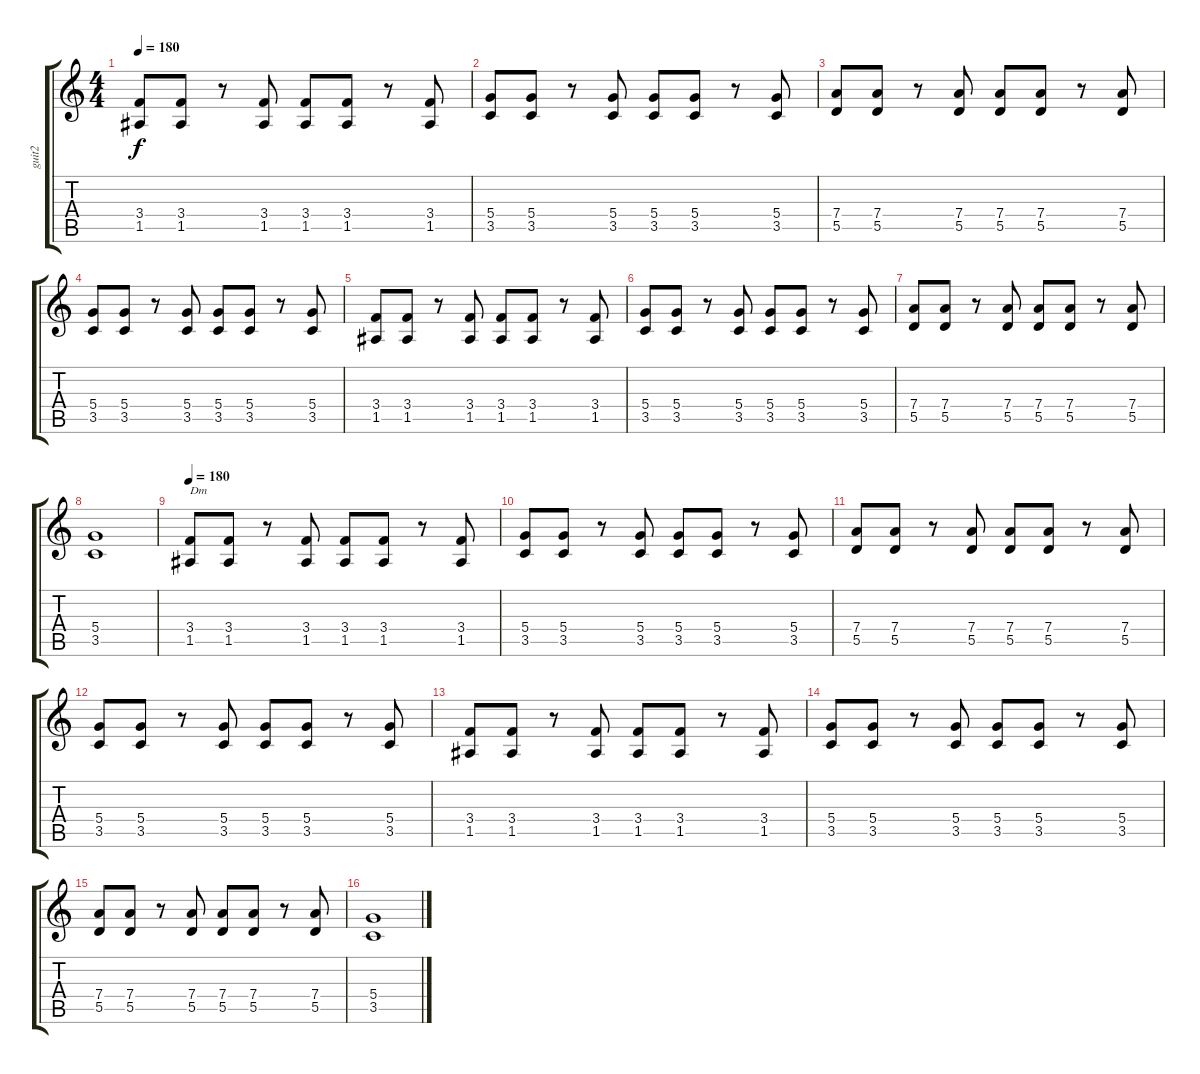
\track ("guit2" "guit2") {instrument overdrivenguitar}
\staff {score tabs}
\tuning (E4 B3 G3 D3 A2 E2) {hide}
\ts (4 4)
\tempo 180
\clef g2
\ks c
(3.4 1.5).8{dy f} (3.4 1.5).8 r.8 (3.4 1.5).8 (3.4 1.5).8 (3.4 1.5).8 r.8 (3.4 1.5).8 |
(5.4 3.5).8 (5.4 3.5).8 r.8 (5.4 3.5).8 (5.4 3.5).8 (5.4 3.5).8 r.8 (5.4 3.5).8 |
(7.4 5.5).8 (7.4 5.5).8 r.8 (7.4 5.5).8 (7.4 5.5).8 (7.4 5.5).8 r.8 (7.4 5.5).8 |
(5.4 3.5).8 (5.4 3.5).8 r.8 (5.4 3.5).8 (5.4 3.5).8 (5.4 3.5).8 r.8 (5.4 3.5).8 |
(3.4 1.5).8 (3.4 1.5).8 r.8 (3.4 1.5).8 (3.4 1.5).8 (3.4 1.5).8 r.8 (3.4 1.5).8 |
(5.4 3.5).8 (5.4 3.5).8 r.8 (5.4 3.5).8 (5.4 3.5).8 (5.4 3.5).8 r.8 (5.4 3.5).8 |
(7.4 5.5).8 (7.4 5.5).8 r.8 (7.4 5.5).8 (7.4 5.5).8 (7.4 5.5).8 r.8 (7.4 5.5).8 |
(5.4 3.5).1 |
\tempo 180
(3.4 1.5).8{txt "Dm" volume 11 instrument overdrivenguitar} (3.4 1.5).8 r.8 (3.4 1.5).8 (3.4 1.5).8 (3.4 1.5).8 r.8 (3.4 1.5).8 |
(5.4 3.5).8 (5.4 3.5).8 r.8 (5.4 3.5).8 (5.4 3.5).8 (5.4 3.5).8 r.8 (5.4 3.5).8 |
(7.4 5.5).8 (7.4 5.5).8 r.8 (7.4 5.5).8 (7.4 5.5).8 (7.4 5.5).8 r.8 (7.4 5.5).8 |
(5.4 3.5).8 (5.4 3.5).8 r.8 (5.4 3.5).8 (5.4 3.5).8 (5.4 3.5).8 r.8 (5.4 3.5).8 |
(3.4 1.5).8 (3.4 1.5).8 r.8 (3.4 1.5).8 (3.4 1.5).8 (3.4 1.5).8 r.8 (3.4 1.5).8 |
(5.4 3.5).8 (5.4 3.5).8 r.8 (5.4 3.5).8 (5.4 3.5).8 (5.4 3.5).8 r.8 (5.4 3.5).8 |
(7.4 5.5).8 (7.4 5.5).8 r.8 (7.4 5.5).8 (7.4 5.5).8 (7.4 5.5).8 r.8 (7.4 5.5).8 |
(5.4 3.5).1
